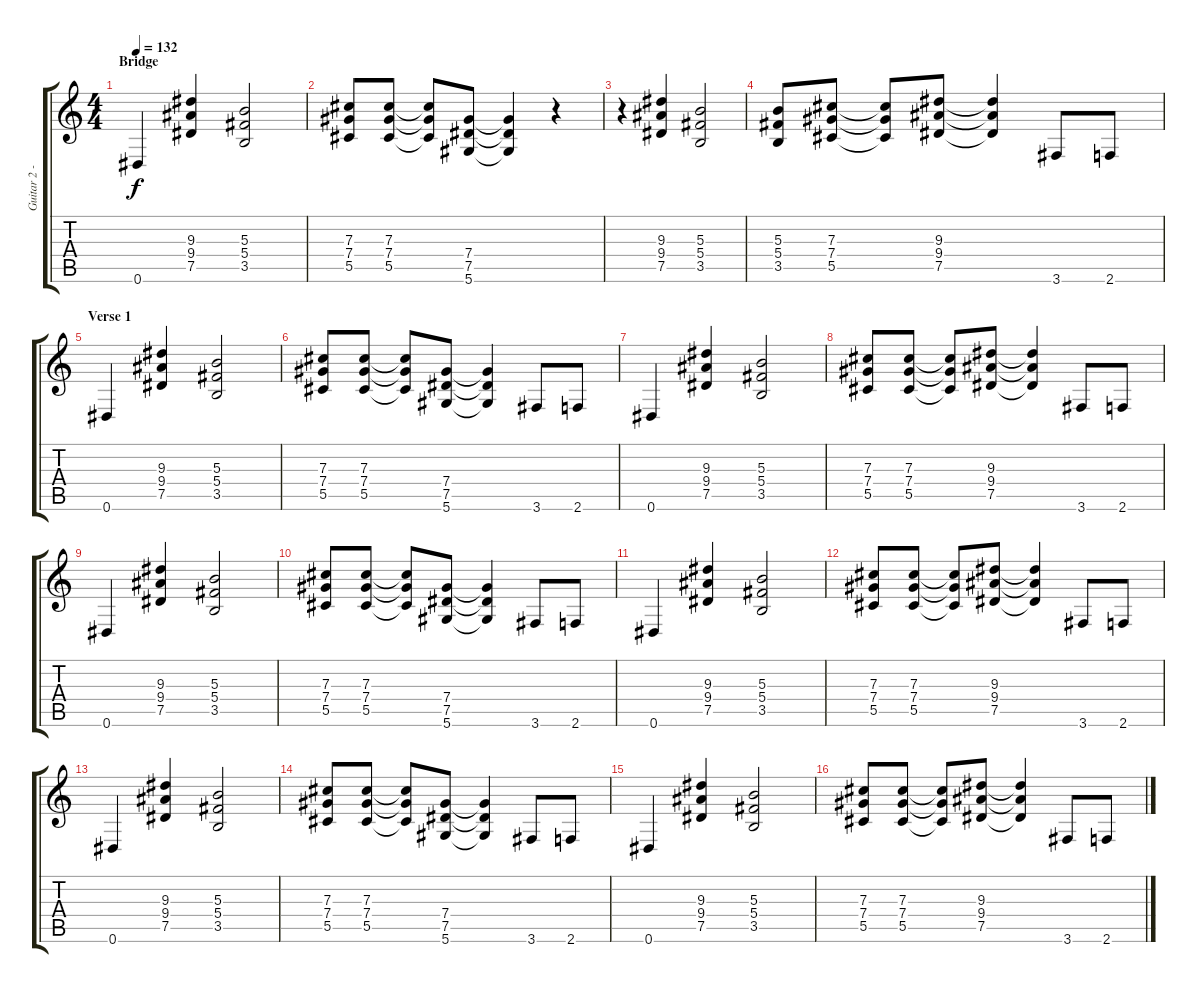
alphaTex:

\track ("Guitar 2 - Graham Oliver" "Guitar 2 -") {instrument distortionguitar}
\staff {score tabs}
\tuning (Eb4 Bb3 Gb3 Db3 Ab2 Eb2) {hide}
\ts (4 4)
\section ("" "Bridge")
\tempo 132
\clef g2
\ks c
0.6.4{dy f} (9.3 9.4 7.5).4 (5.3 5.4 3.5).2 |
(7.3 7.4 5.5).8 (7.3 7.4 5.5).8 (7.3{t} 7.4{t} 5.5{t}).8 (7.4 7.5 5.6).8 (7.4{t} 7.5{t} 5.6{t}).4 r.4 |
r.4 (9.3 9.4 7.5).4 (5.3 5.4 3.5).2 |
(5.3 5.4 3.5).8 (7.3 7.4 5.5).8 (7.3{t} 7.4{t} 5.5{t}).8 (9.3 9.4 7.5).8 (9.3{t} 9.4{t} 7.5{t}).4 3.6.8 2.6.8 |
\section ("" "Verse 1")
0.6.4 (9.3 9.4 7.5).4 (5.3 5.4 3.5).2 |
(7.3 7.4 5.5).8 (7.3 7.4 5.5).8 (7.3{t} 7.4{t} 5.5{t}).8 (7.4 7.5 5.6).8 (7.4{t} 7.5{t} 5.6{t}).4 3.6.8 2.6.8 |
0.6.4 (9.3 9.4 7.5).4 (5.3 5.4 3.5).2 |
(7.3 7.4 5.5).8 (7.3 7.4 5.5).8 (7.3{t} 7.4{t} 5.5{t}).8 (9.3 9.4 7.5).8 (9.3{t} 9.4{t} 7.5{t}).4 3.6.8 2.6.8 |
0.6.4 (9.3 9.4 7.5).4 (5.3 5.4 3.5).2 |
(7.3 7.4 5.5).8 (7.3 7.4 5.5).8 (7.3{t} 7.4{t} 5.5{t}).8 (7.4 7.5 5.6).8 (7.4{t} 7.5{t} 5.6{t}).4 3.6.8 2.6.8 |
0.6.4 (9.3 9.4 7.5).4 (5.3 5.4 3.5).2 |
(7.3 7.4 5.5).8 (7.3 7.4 5.5).8 (7.3{t} 7.4{t} 5.5{t}).8 (9.3 9.4 7.5).8 (9.3{t} 9.4{t} 7.5{t}).4 3.6.8 2.6.8 |
0.6.4 (9.3 9.4 7.5).4 (5.3 5.4 3.5).2 |
(7.3 7.4 5.5).8 (7.3 7.4 5.5).8 (7.3{t} 7.4{t} 5.5{t}).8 (7.4 7.5 5.6).8 (7.4{t} 7.5{t} 5.6{t}).4 3.6.8 2.6.8 |
0.6.4 (9.3 9.4 7.5).4 (5.3 5.4 3.5).2 |
(7.3 7.4 5.5).8 (7.3 7.4 5.5).8 (7.3{t} 7.4{t} 5.5{t}).8 (9.3 9.4 7.5).8 (9.3{t} 9.4{t} 7.5{t}).4 3.6.8 2.6.8
